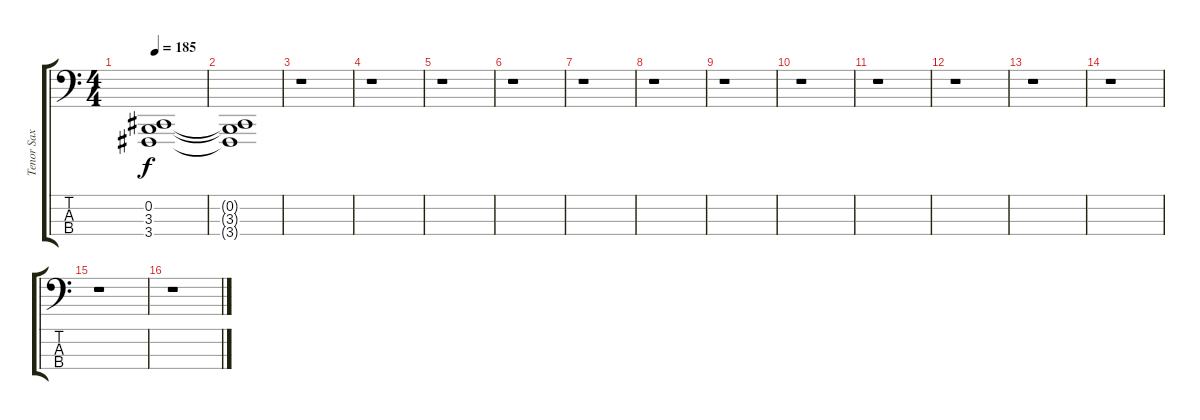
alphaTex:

\track ("Tenor Sax" "Tenor Sax") {instrument tenorsax}
\staff {score tabs}
\tuning (Gb2 Db2 Ab1 Eb1) {hide}
\ts (4 4)
\tempo 185
\clef f4
\ks c
(0.2{t} 3.3 3.4{t}).1{dy f volume 4} |
(0.2{t} 3.3{t} 3.4{t}).1 |
r.1 |
r.1 |
r.1 |
r.1 |
r.1 |
r.1 |
r.1 |
r.1 |
r.1 |
r.1 |
r.1 |
r.1 |
r.1 |
r.1
